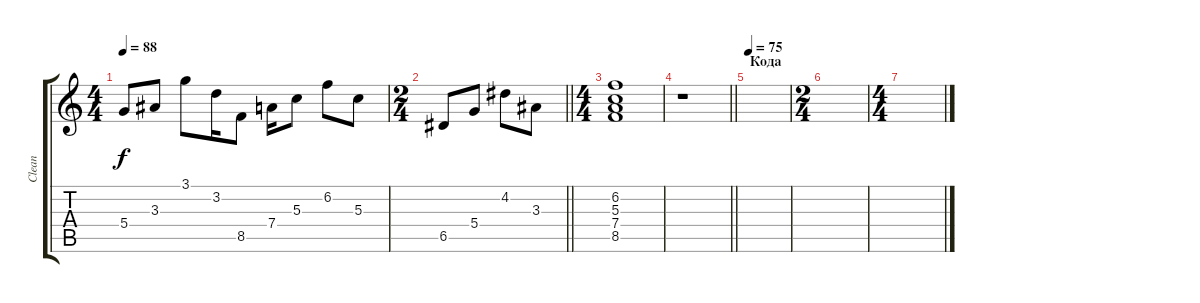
\track ("Clean" "Clean") {instrument electricguitarclean}
\staff {score tabs}
\tuning (E4 B3 G3 D3 A2 E2) {hide}
\ts (4 4)
\tempo 88
\clef g2
\ks c
5.4.8{dy f} 3.3.8 3.1.8 3.2.16 8.5.8 7.4.16 5.3.8 6.2.8 5.3.8 |
\ts (2 4)
\barLineRight lightlight
6.5.8 5.4.8 4.2.8 3.3.8 |
\ts (4 4)
(6.2 5.3 7.4 8.5).1 |
\barLineRight lightlight
r.1 |
\section ("" "Кода")
\tempo 75
|
\ts (2 4)
|
\ts (4 4)
